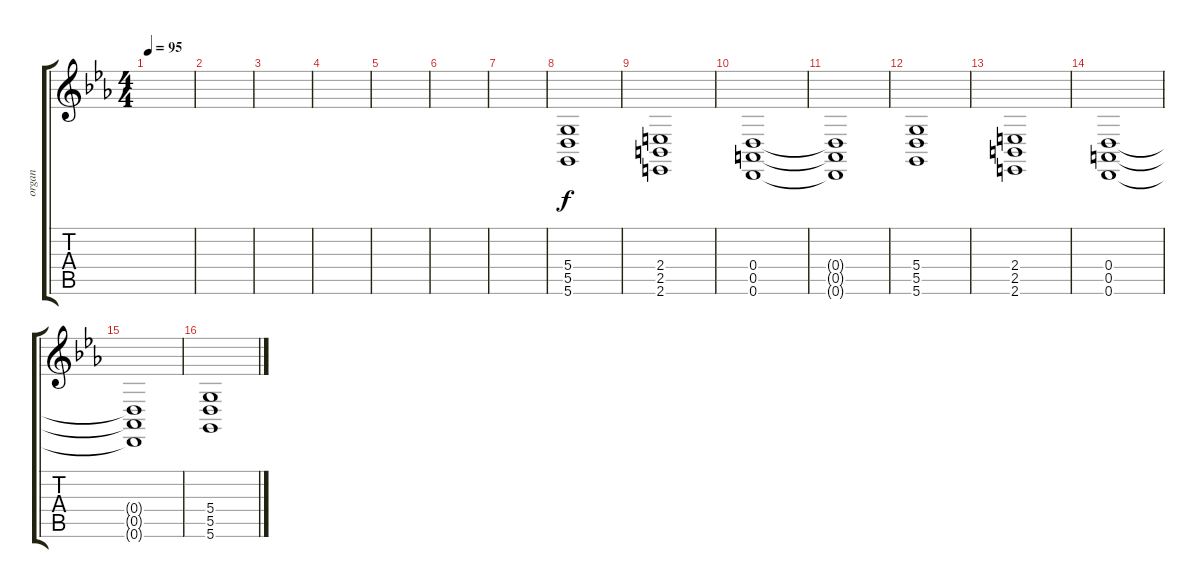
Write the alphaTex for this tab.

\track ("organ" "organ") {instrument churchorgan}
\staff {score tabs}
\tuning (E4 B3 G3 D3 A2 D2) {hide}
\ts (4 4)
\tempo 95
\clef g2
\ks eb
|
|
|
|
|
|
|
(5.4 5.5 5.6).1 |
(2.4 2.5 2.6).1 |
(0.4 0.5 0.6).1 |
(0.4{t} 0.5{t} 0.6{t}).1 |
(5.4 5.5 5.6).1 |
(2.4 2.5 2.6).1 |
(0.4 0.5 0.6).1 |
(0.4{t} 0.5{t} 0.6{t}).1 |
(5.4 5.5 5.6).1
